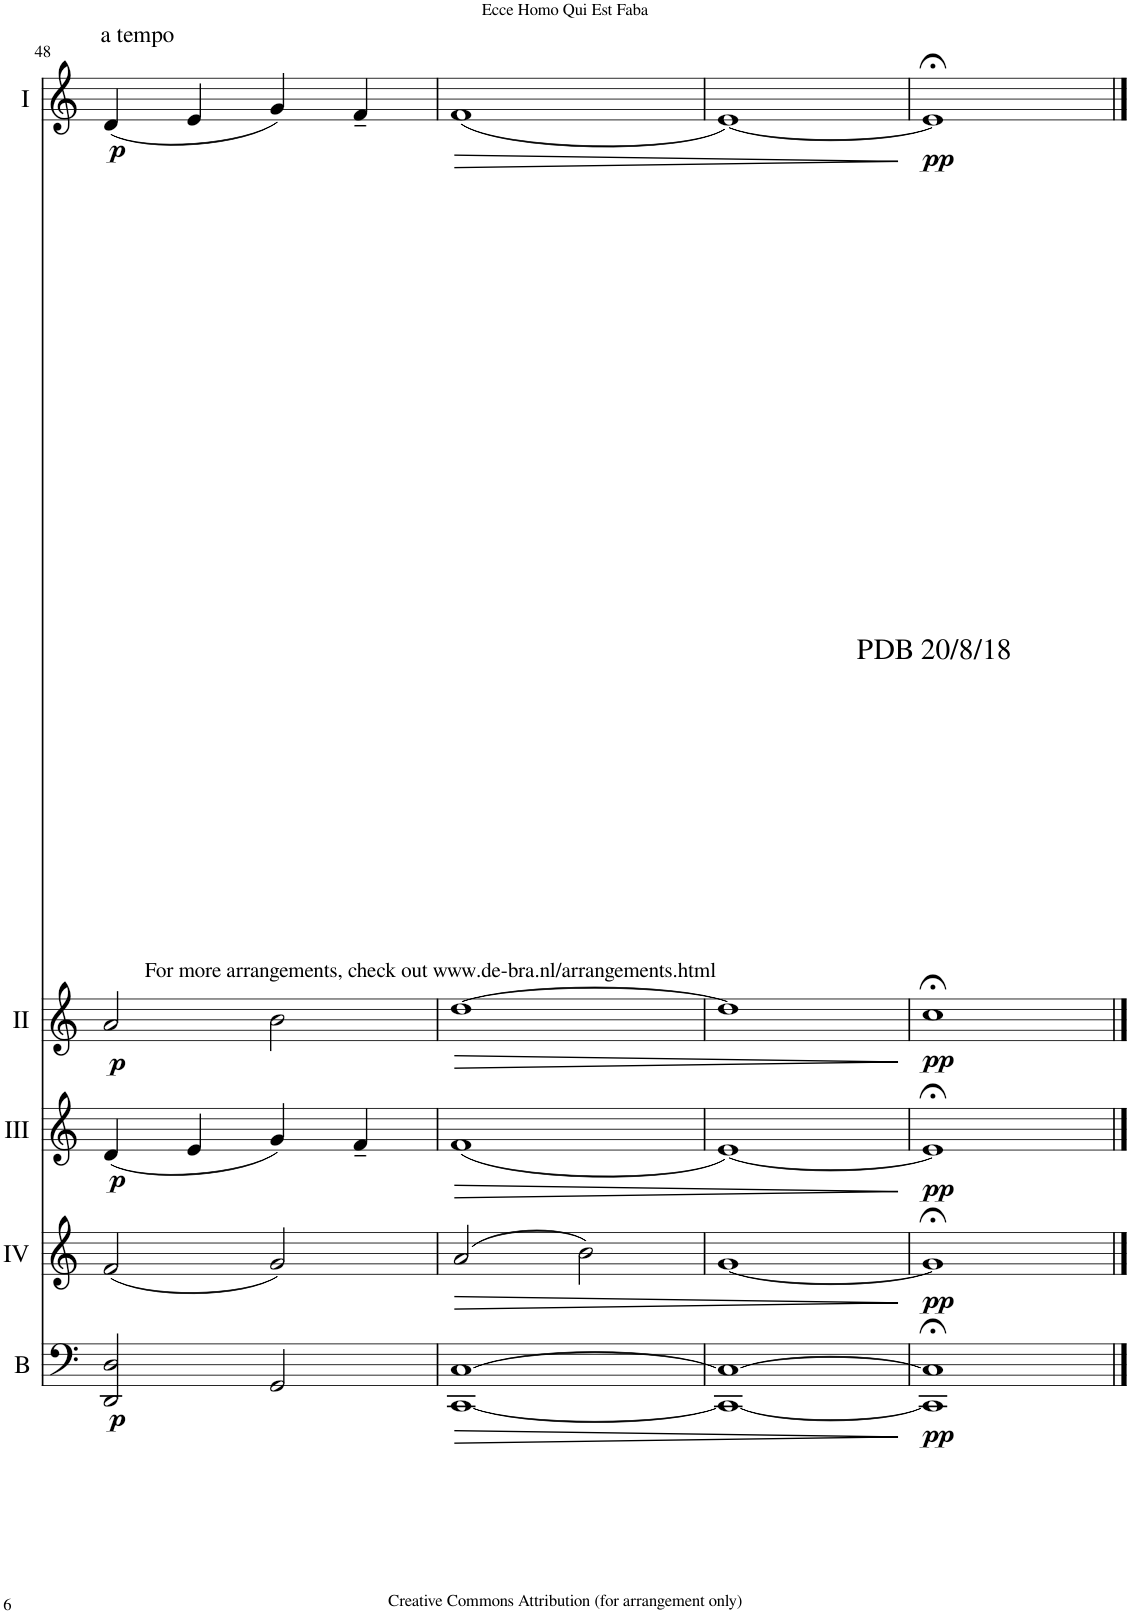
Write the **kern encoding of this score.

**kern	**dynam	**kern	**dynam	**kern	**dynam	**kern	**dynam	**kern	**dynam
*part5	*part5	*part4	*part4	*part3	*part3	*part2	*part2	*part1	*part1
*staff5	*staff5	*staff4	*staff4	*staff3	*staff3	*staff2	*staff2	*staff1	*staff1
*I"Bass	*	*I"Acc. 4	*	*I"Acc. 3	*	*I"Acc. 2	*	*I"Acc. 1	*
*I'B	*	*	*	*	*	*	*	*	*
!!LO:PB:g=z
*clefF4	*	*clefG2	*	*clefG2	*	*clefG2	*	*clefG2	*
*Trd7c12	*	*Trd7c12	*	*	*	*	*	*	*
*k[]	*	*k[]	*	*k[]	*	*k[]	*	*k[]	*
*M4/4	*	*M4/4	*	*M4/4	*	*M4/4	*	*M4/4	*
*met(c)	*	*met(c)	*	*met(c)	*	*met(c)	*	*met(c)	*
=48	=48	=48	=48	=48	=48	=48	=48	=48	=48
!	!	!	!	!	!	!	!	!LO:TX:a:t=a tempo	!
!	!LO:DY:b	!	!	!	!LO:DY:b	!	!LO:DY:b	!	!LO:DY:b
2DD/ 2D/	p	(2f/	.	(4d/	p	2a/	p	(4d/	p
.	.	.	.	4e/	.	.	.	4e/	.
2GG/	.	2g/)	.	4g/)	.	2b\	.	4g/)	.
.	.	.	.	4f~/	.	.	.	4f~/	.
=49	=49	=49	=49	=49	=49	=49	=49	=49	=49
!	!LO:HP:b	!	!LO:HP:b	!	!LO:HP:b	!	!LO:HP:b	!	!LO:HP:b
[1CC [1C	>	(2a/	>	(1f	>	[1dd	>	(1f	>
.	.	2b\)	.	.	.	.	.	.	.
=50	=50	=50	=50	=50	=50	=50	=50	=50	=50
1CC_ 1C_	.	[1g	.	[1e)	.	1dd]	.	[1e)	.
.	]	.	]	.	]	.	]	.	]
=51	=51	=51	=51	=51	=51	=51	=51	=51	=51
!	!	!	!	!	!	!	!	!LO:TX:b:t=PDB 20/8/18	!
!	!	!	!	!	!	!	!	!LO:TX:b:t=For more arrangements, check out www.de-bra.nl/arrangements.html	!
!	!LO:DY:b	!	!LO:DY:b	!	!LO:DY:b	!	!LO:DY:b	!	!LO:DY:b
1CC];< 1C];<	pp	1g;<]	pp	1e;<]	pp	1cc;<	pp	1e;<]	pp
==	==	==	==	==	==	==	==	==	==
*-	*-	*-	*-	*-	*-	*-	*-	*-	*-
